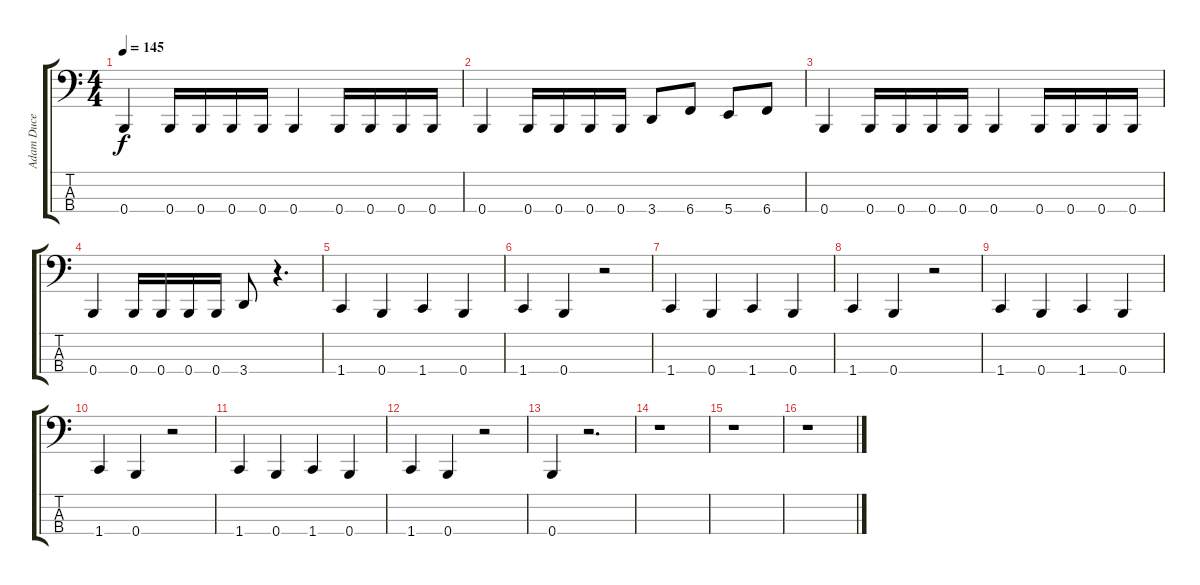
\track ("Adam Duce" "Adam Duce") {instrument electricbasspick}
\staff {score tabs}
\tuning (E2 B1 Gb1 B0) {hide}
\ts (4 4)
\tempo 145
\clef f4
\ks c
0.4.4{dy f} 0.4.16 0.4.16 0.4.16 0.4.16 0.4.4 0.4.16 0.4.16 0.4.16 0.4.16 |
0.4.4 0.4.16 0.4.16 0.4.16 0.4.16 3.4.8 6.4.8 5.4.8 6.4.8 |
0.4.4 0.4.16 0.4.16 0.4.16 0.4.16 0.4.4 0.4.16 0.4.16 0.4.16 0.4.16 |
0.4.4 0.4.16 0.4.16 0.4.16 0.4.16 3.4.8 r.4{d} |
1.4.4 0.4.4 1.4.4 0.4.4 |
1.4.4 0.4.4 r.2 |
1.4.4 0.4.4 1.4.4 0.4.4 |
1.4.4 0.4.4 r.2 |
1.4.4 0.4.4 1.4.4 0.4.4 |
1.4.4 0.4.4 r.2 |
1.4.4 0.4.4 1.4.4 0.4.4 |
1.4.4 0.4.4 r.2 |
0.4.4 r.2{d} |
r.1 |
r.1 |
r.1
